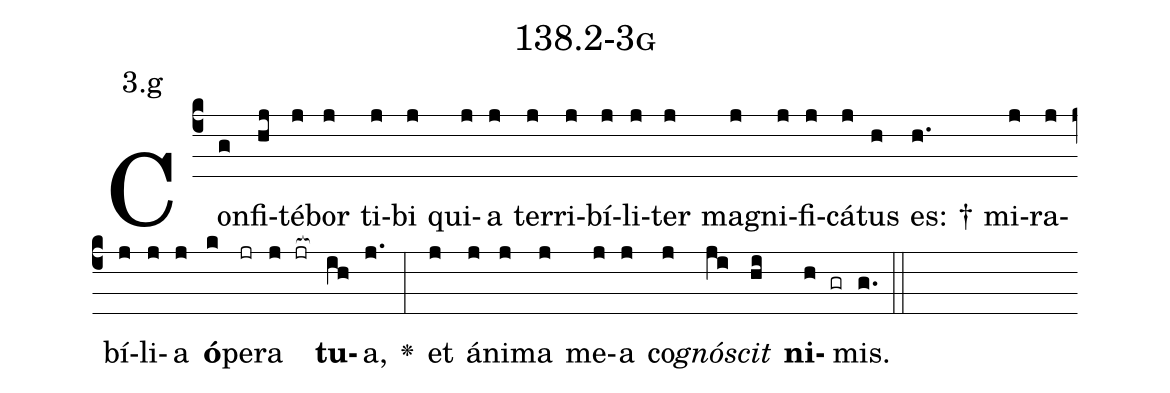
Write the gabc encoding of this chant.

name: 138.2-3g;
annotation: 3.g;
%%
(c4)Con(g)fi(hj)té(j)bor(j) ti(j)bi(j) qui(j)a(j) ter(j)ri(j)bí(j)li(j)ter(j) ma(j)gni(j)fi(j)cá(j)tus(h) es: †(h.) mi(j)ra(j)bí(j)li(j)a(j) <b>ó</b>(k)pe(jr)ra(j jr[ocb:1{]) <b>tu</b>(ih[ocb:0}])a,(j.) <v>\greheightstar</v>(:) et(j) á(j)ni(j)ma(j) me(j)a(j) co(j)<i>gnó</i>(ji)<i>scit</i>(hi) <b>ni</b>(h gr)mis.(g.) (::)


%E(j) u(j) o(ji) u(hi) a(h) e.(g.) (::)
